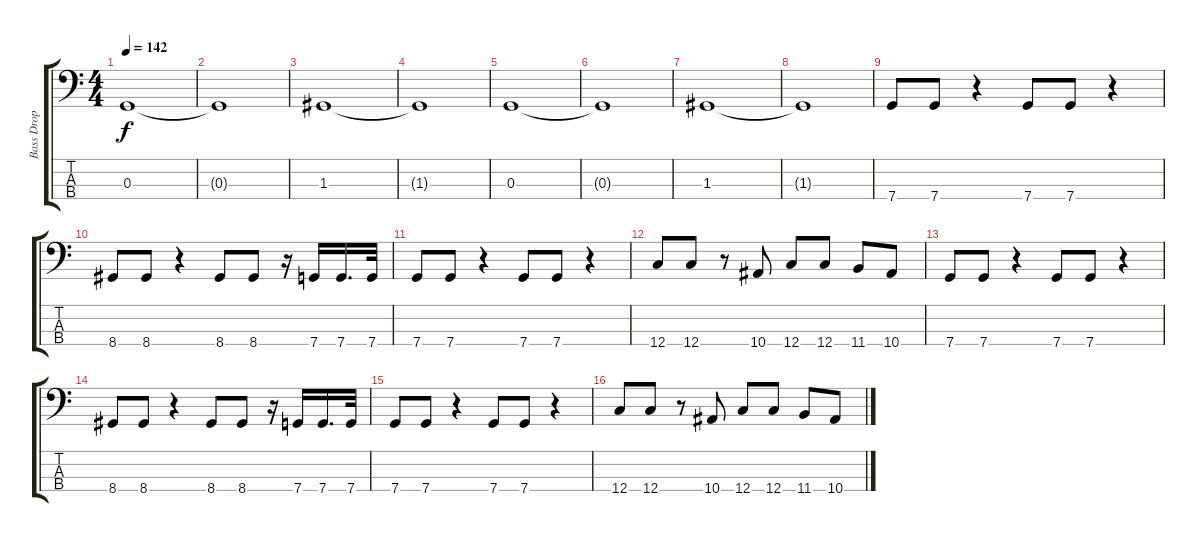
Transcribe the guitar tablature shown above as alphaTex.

\track ("Bass Drop C" "Bass Drop ") {instrument electricbasspick}
\staff {score tabs}
\tuning (F2 C2 G1 C1) {hide}
\ts (4 4)
\tempo 142
\clef f4
\ks c
0.3.1{dy f} |
0.3{t}.1 |
1.3.1 |
1.3{t}.1 |
0.3.1 |
0.3{t}.1 |
1.3.1 |
1.3{t}.1 |
7.4.8 7.4.8 r.4 7.4.8 7.4.8 r.4 |
8.4.8 8.4.8 r.4 8.4.8 8.4.8 r.16 7.4.16 7.4.16{d} 7.4.32 |
7.4.8 7.4.8 r.4 7.4.8 7.4.8 r.4 |
12.4.8 12.4.8 r.8 10.4.8 12.4.8 12.4.8 11.4.8 10.4.8 |
7.4.8 7.4.8 r.4 7.4.8 7.4.8 r.4 |
8.4.8 8.4.8 r.4 8.4.8 8.4.8 r.16 7.4.16 7.4.16{d} 7.4.32 |
7.4.8 7.4.8 r.4 7.4.8 7.4.8 r.4 |
12.4.8 12.4.8 r.8 10.4.8 12.4.8 12.4.8 11.4.8 10.4.8
